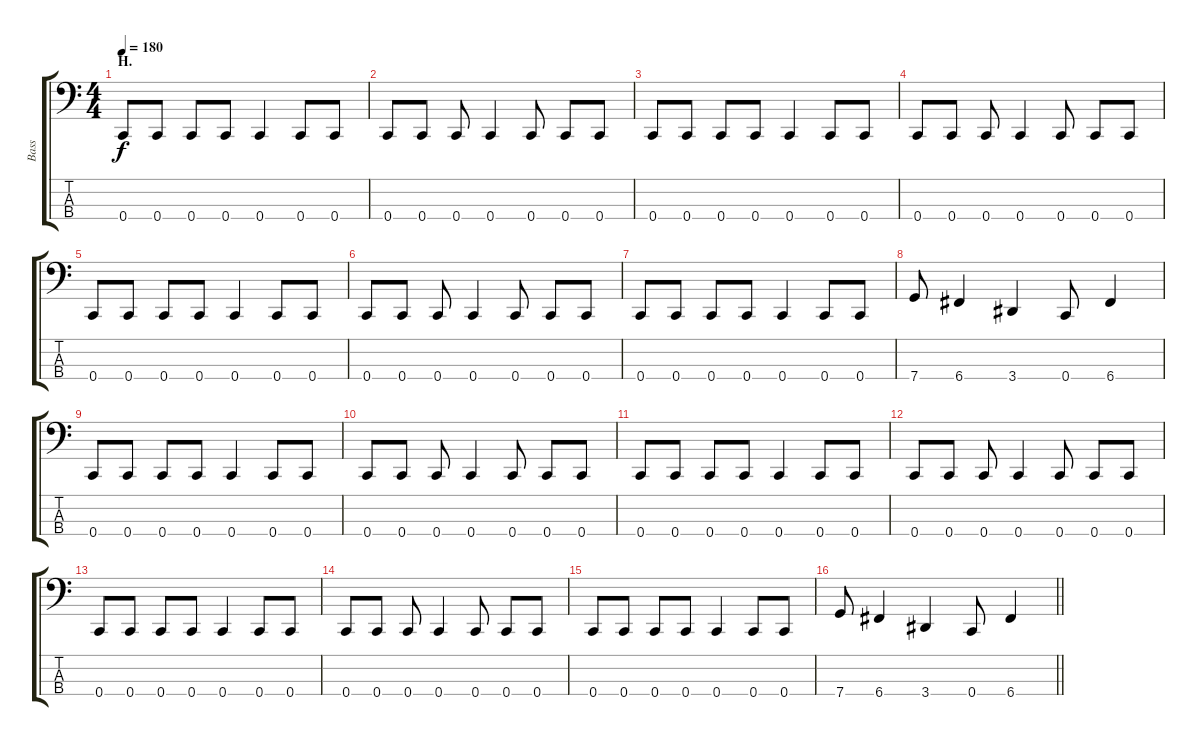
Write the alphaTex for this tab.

\track ("Bass" "Bass") {instrument electricbasspick}
\staff {score tabs}
\tuning (F2 C2 G1 C1) {hide}
\ts (4 4)
\section ("" "H.")
\tempo 180
\clef f4
\ks c
0.4.8{dy f} 0.4.8 0.4.8 0.4.8 0.4.4 0.4.8 0.4.8 |
0.4.8 0.4.8 0.4.8 0.4.4 0.4.8 0.4.8 0.4.8 |
0.4.8 0.4.8 0.4.8 0.4.8 0.4.4 0.4.8 0.4.8 |
0.4.8 0.4.8 0.4.8 0.4.4 0.4.8 0.4.8 0.4.8 |
0.4.8 0.4.8 0.4.8 0.4.8 0.4.4 0.4.8 0.4.8 |
0.4.8 0.4.8 0.4.8 0.4.4 0.4.8 0.4.8 0.4.8 |
0.4.8 0.4.8 0.4.8 0.4.8 0.4.4 0.4.8 0.4.8 |
7.4.8 6.4.4 3.4.4 0.4.8 6.4.4 |
0.4.8 0.4.8 0.4.8 0.4.8 0.4.4 0.4.8 0.4.8 |
0.4.8 0.4.8 0.4.8 0.4.4 0.4.8 0.4.8 0.4.8 |
0.4.8 0.4.8 0.4.8 0.4.8 0.4.4 0.4.8 0.4.8 |
0.4.8 0.4.8 0.4.8 0.4.4 0.4.8 0.4.8 0.4.8 |
0.4.8 0.4.8 0.4.8 0.4.8 0.4.4 0.4.8 0.4.8 |
0.4.8 0.4.8 0.4.8 0.4.4 0.4.8 0.4.8 0.4.8 |
0.4.8 0.4.8 0.4.8 0.4.8 0.4.4 0.4.8 0.4.8 |
\barLineRight lightlight
7.4.8 6.4.4 3.4.4 0.4.8 6.4.4
